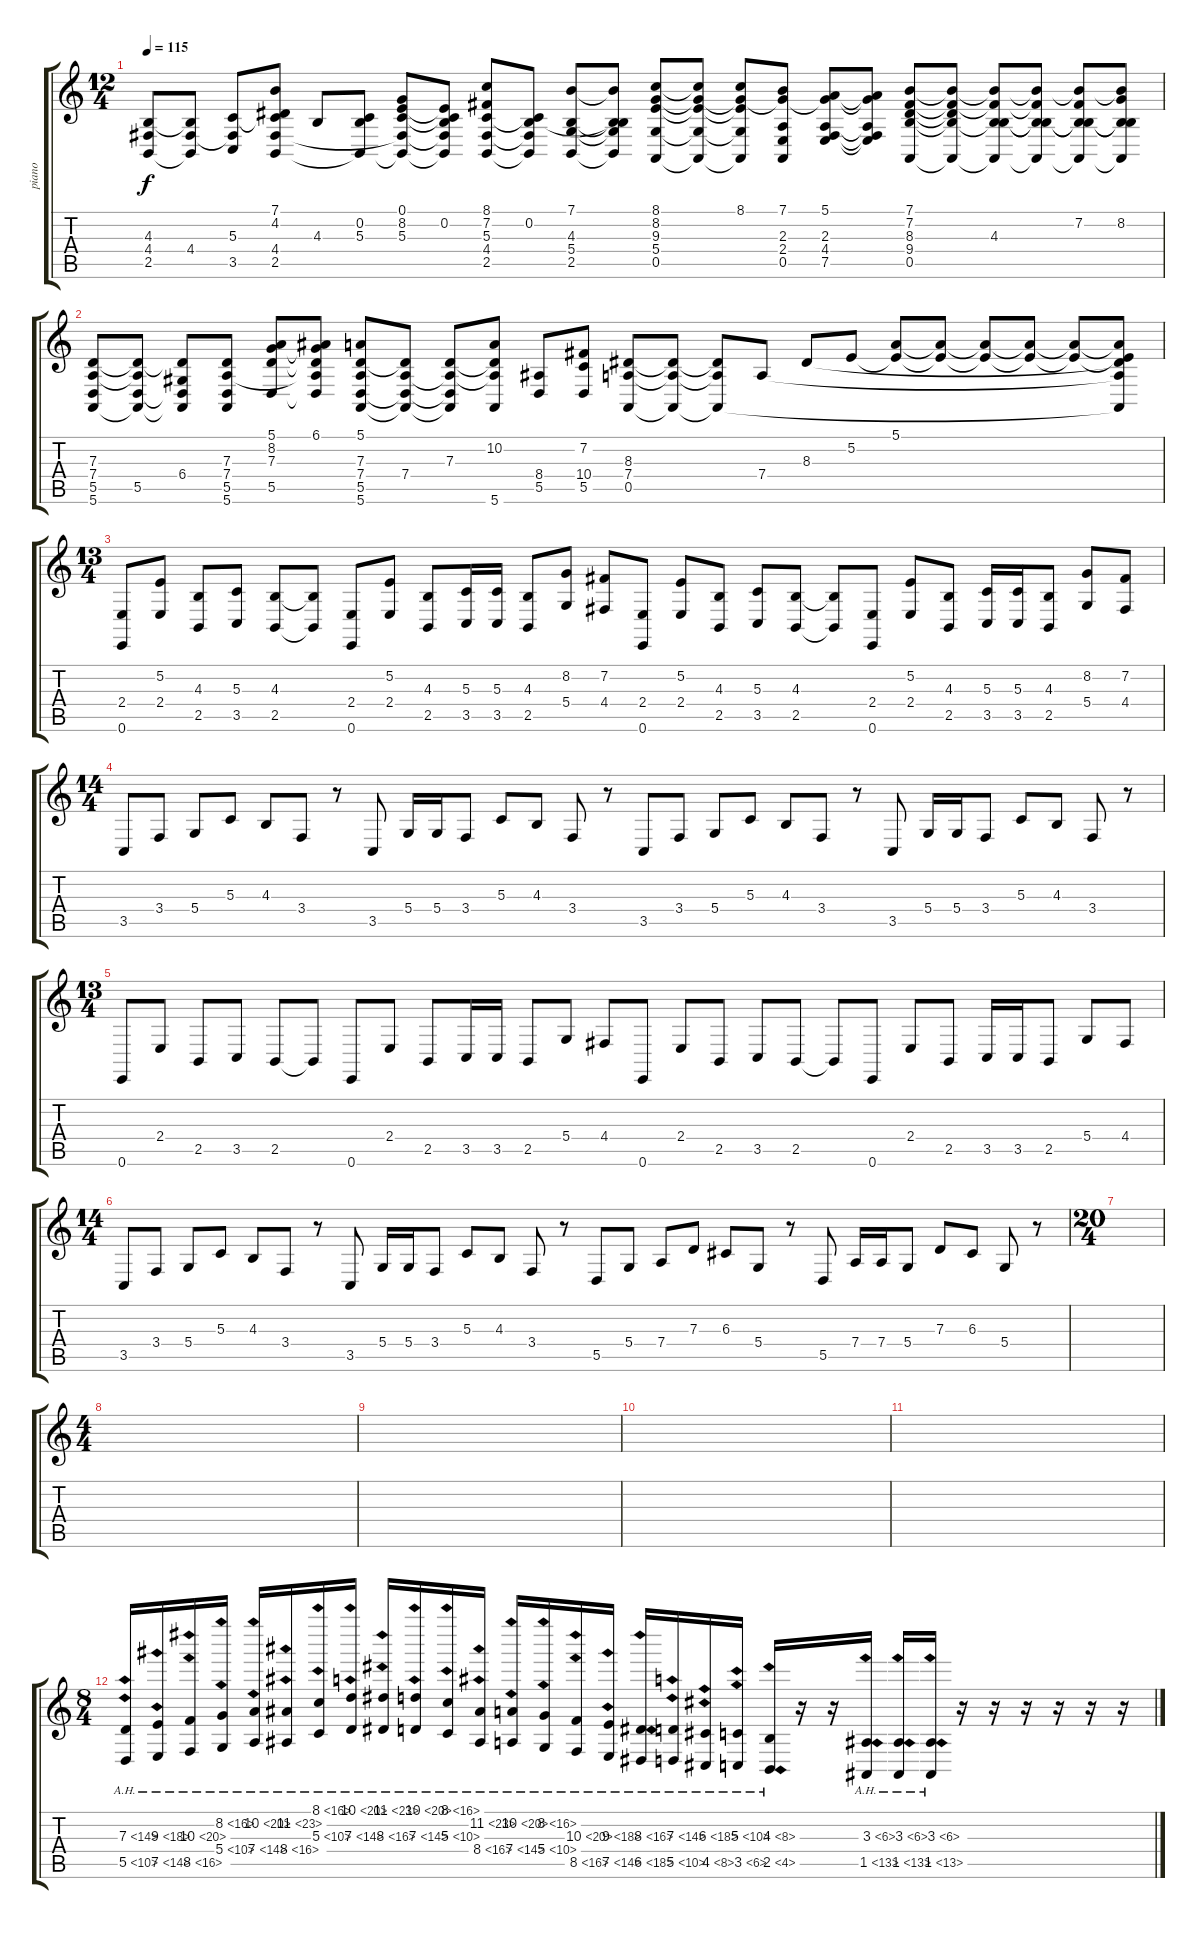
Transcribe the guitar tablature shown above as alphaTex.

\track ("piano" "piano") {instrument electricgrandpiano}
\staff {score tabs}
\tuning (E4 B3 G3 D3 A2 E2) {hide}
\ts (12 4)
\tempo 115
\clef g2
\ks c
(4.3 4.4 2.5).8{dy f} (4.3{t} 4.4 2.5{t}).8 (5.3 4.4{t} 3.5).8 (7.1 4.2 5.3{t} 4.4 2.5).8 4.3.8 (0.2 5.3 2.5{t}).8 (0.1 8.2 5.3 4.4{t} 2.5{t}).8 (0.1{t} 0.2 5.3{t} 4.4{t} 2.5{t}).8 (8.1 7.2 5.3 4.4 2.5).8 (0.2 5.3{t} 4.4{t} 2.5{t}).8 (7.1 4.3 5.4 2.5).8 (7.1{t} 0.2{t} 4.3{t} 5.4{t} 2.5{t}).8 (8.1 8.2 9.3 5.4 0.5).8 (8.1{t} 8.2{t} 9.3{t} 5.4{t} 0.5{t}).8 (8.1 8.2{t} 9.3{t} 5.4{t} 0.5{t}).8 (7.1 8.2{t} 2.3 2.4 0.5).8 (5.1 8.2{t} 2.3 4.4 7.5).8 (5.1{t} 8.2{t} 2.3{t} 4.4{t} 7.5{t}).8 (7.1 7.2 8.3 9.4 0.5).8 (7.1{t} 7.2{t} 8.3{t} 9.4{t} 0.5{t}).8 (7.1{t} 7.2{t} 4.3 9.4{t} 0.5{t}).8 (7.1{t} 7.2{t} 4.3{t} 9.4{t} 0.5{t}).8 (7.1{t} 7.2 4.3{t} 9.4{t} 0.5{t}).8 (7.1{t} 8.2 4.3{t} 9.4{t} 0.5{t}).8 |
(7.3 7.4 5.5 5.6).8 (7.3{t} 7.4{t} 5.5 5.6{t}).8 (7.3{t} 6.4 5.5{t} 5.6{t}).8 (7.3 7.4 5.5 5.6).8 (5.1 8.2 7.3 5.5).8 (6.1 8.2{t} 7.3{t} 7.4{t} 5.5{t}).8 (5.1 7.3 7.4 5.5 5.6).8 (7.3{t} 7.4 5.5{t} 5.6{t}).8 (7.3 7.4{t} 5.5{t} 5.6{t}).8 (10.2 7.3{t} 7.4{t} 5.6).8 (8.4 5.5).8 (7.2 10.4 5.5).8 (8.3 7.4 0.5).8 (8.3{t} 7.4{t} 0.5{t}).8 (8.3{t} 7.4{t} 0.5{t}).8 7.4.8 8.3.8 5.2.8 (5.1 5.2{t}).8 (5.1{t} 5.2{t}).8 (5.1{t} 5.2{t}).8 (5.1{t} 5.2{t}).8 (5.1{t} 5.2{t}).8 (5.1{t} 5.2{t} 8.3{t} 7.4{t} 0.5{t}).8 |
\ts (13 4)
(2.4 0.6).8{instrument lead2sawtooth} (5.2 2.4).8 (4.3 2.5).8 (5.3 3.5).8 (4.3 2.5).8 (4.3{t} 2.5{t}).8 (2.4 0.6).8 (5.2 2.4).8 (4.3 2.5).8 (5.3 3.5).16 (5.3 3.5).16 (4.3 2.5).8 (8.2 5.4).8 (7.2 4.4).8 (2.4 0.6).8 (5.2 2.4).8 (4.3 2.5).8 (5.3 3.5).8 (4.3 2.5).8 (4.3{t} 2.5{t}).8 (2.4 0.6).8 (5.2 2.4).8 (4.3 2.5).8 (5.3 3.5).16 (5.3 3.5).16 (4.3 2.5).8 (8.2 5.4).8 (7.2 4.4).8 |
\ts (14 4)
3.5.8 3.4.8 5.4.8 5.3.8 4.3.8 3.4.8 r.8 3.5.8 5.4.16 5.4.16 3.4.8 5.3.8 4.3.8 3.4.8 r.8 3.5.8 3.4.8 5.4.8 5.3.8 4.3.8 3.4.8 r.8 3.5.8 5.4.16 5.4.16 3.4.8 5.3.8 4.3.8 3.4.8 r.8 |
\ts (13 4)
0.6.8 2.4.8 2.5.8 3.5.8 2.5.8 2.5{t}.8 0.6.8 2.4.8 2.5.8 3.5.16 3.5.16 2.5.8 5.4.8 4.4.8 0.6.8 2.4.8 2.5.8 3.5.8 2.5.8 2.5{t}.8 0.6.8 2.4.8 2.5.8 3.5.16 3.5.16 2.5.8 5.4.8 4.4.8 |
\ts (14 4)
3.5.8 3.4.8 5.4.8 5.3.8 4.3.8 3.4.8 r.8 3.5.8 5.4.16 5.4.16 3.4.8 5.3.8 4.3.8 3.4.8 r.8 5.5.8 5.4.8 7.4.8 7.3.8 6.3.8 5.4.8 r.8 5.5.8 7.4.16 7.4.16 5.4.8 7.3.8 6.3.8 5.4.8 r.8 |
\ts (20 4)
|
\ts (4 4)
|
|
|
|
\ts (8 4)
(7.3{ah 7} 5.5{ah 5}).16{instrument electricgrandpiano} (9.3{ah 9} 7.5{ah 7}).16 (10.3{ah 10} 8.5{ah 8}).16 (8.2{ah 8} 5.4{ah 5}).16 (10.2{ah 10} 7.4{ah 7}).16 (11.2{ah 12} 8.4{ah 8}).16 (8.1{ah 8} 5.3{ah 5}).16 (10.1{ah 10} 7.3{ah 7}).16 (11.1{ah 12} 8.3{ah 8}).16 (10.1{ah 10} 7.3{ah 7}).16 (8.1{ah 8} 5.3{ah 5}).16 (11.2{ah 12} 8.4{ah 8}).16 (10.2{ah 10} 7.4{ah 7}).16 (8.2{ah 8} 5.4{ah 5}).16 (10.3{ah 10} 8.5{ah 8}).16 (9.3{ah 9} 7.5{ah 7}).16 (8.3{ah 8} 6.5{ah 12}).16 (7.3{ah 7} 5.5{ah 5}).16 (6.3{ah 12} 4.5{ah 4}).16 (5.3{ah 5} 3.5{ah 3}).16 (4.3{ah 4} 2.5{ah 2}).16 r.16 r.16 (3.3{ah 3} 1.5{ah 12}).16 (3.3{ah 3} 1.5{ah 12}).16 (3.3{ah 3} 1.5{ah 12}).16 r.16 r.16 r.16 r.16 r.16 r.16
